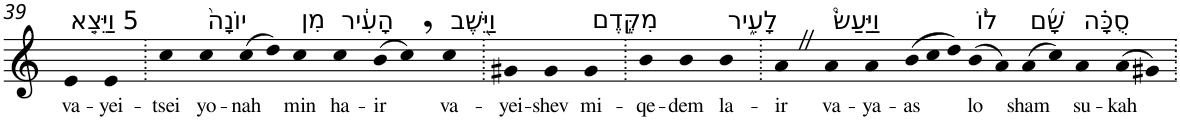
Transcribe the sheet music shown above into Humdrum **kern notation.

**kern	**text
*part1	*part1
*staff1	*staff1
*I"Piano	*
*I'Pno	*
!!LO:PB:g=z
*clefG2	*
*k[]	*
=39	=39
!LO:TX:a:t=5 וַיֵּצֵ֤א	!
!	!LO:LY:b
4e	va-
!	!LO:LY:b
4e	-yei-
=40.	=40.
!	!LO:LY:b
4cc	-tsei
!LO:TX:a:t=יוֹנָה֙	!
!	!LO:LY:b
4cc	yo-
!	!LO:LY:b
(>8cc	-nah
8dd)	.
!LO:TX:a:t=מִן	!
!	!LO:LY:b
4cc	min
!LO:TX:a:t=הָעִ֔יר	!
!	!LO:LY:b
4cc	ha-
!	!LO:LY:b
(>8b	-ir
8cc,)	.
!LO:TX:a:t=וַיֵּ֖שֶׁב	!
!	!LO:LY:b
4cc	va-
=41.	=41.
!	!LO:LY:b
4g#X	-yei-
!	!LO:LY:b
4g#	-shev
!LO:TX:a:t=מִקֶּ֣דֶם	!
!	!LO:LY:b
4g#	mi-
=42.	=42.
!	!LO:LY:b
4b	-qe-
!	!LO:LY:b
4b	-dem
!LO:TX:a:t=לָעִ֑יר	!
!	!LO:LY:b
4b	la-
=43.	=43.
!	!LO:LY:b
4aZ	-ir
!LO:TX:a:t=וַיַּעַשׂ֩	!
!	!LO:LY:b
4a	va-
!	!LO:LY:b
4a	-ya-
!	!LO:LY:b
(>12b	-as
12cc	.
12dd)	.
!LO:TX:a:t=ל֨וֹ	!
!	!LO:LY:b
(>8b	lo
8a)	.
!LO:TX:a:t=שָׁ֜ם	!
!	!LO:LY:b
(>8a	sham
8cc)	.
!LO:TX:a:t=סֻכָּ֗ה	!
!	!LO:LY:b
4a	su-
!	!LO:LY:b
(>8a	-kah
8g#X)	.
=.	=.
*-	*-
